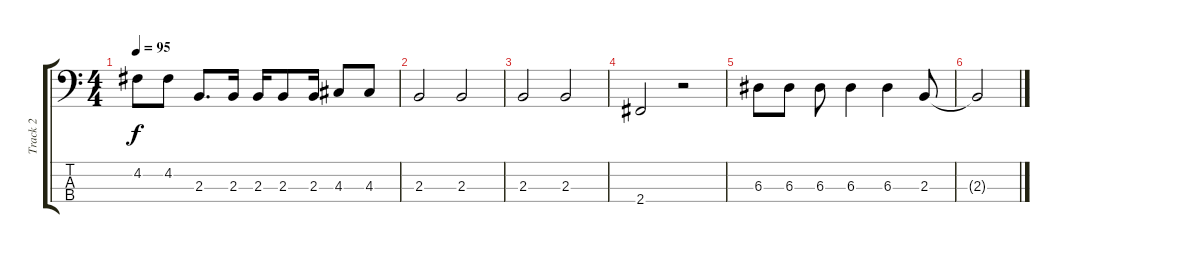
\track ("Track 2" "Track 2") {instrument electricbassfinger}
\staff {score tabs}
\tuning (G2 D2 A1 E1) {hide}
\ts (4 4)
\tempo 95
\clef f4
\ks c
4.2.8{dy f} 4.2.8 2.3.8{d} 2.3.16 2.3.16 2.3.8 2.3.16 4.3.8 4.3.8 |
2.3.2 2.3.2 |
2.3.2 2.3.2 |
2.4.2 r.2 |
6.3.8 6.3.8 6.3.8 6.3.4 6.3.4 2.3.8 |
2.3{t}.2
